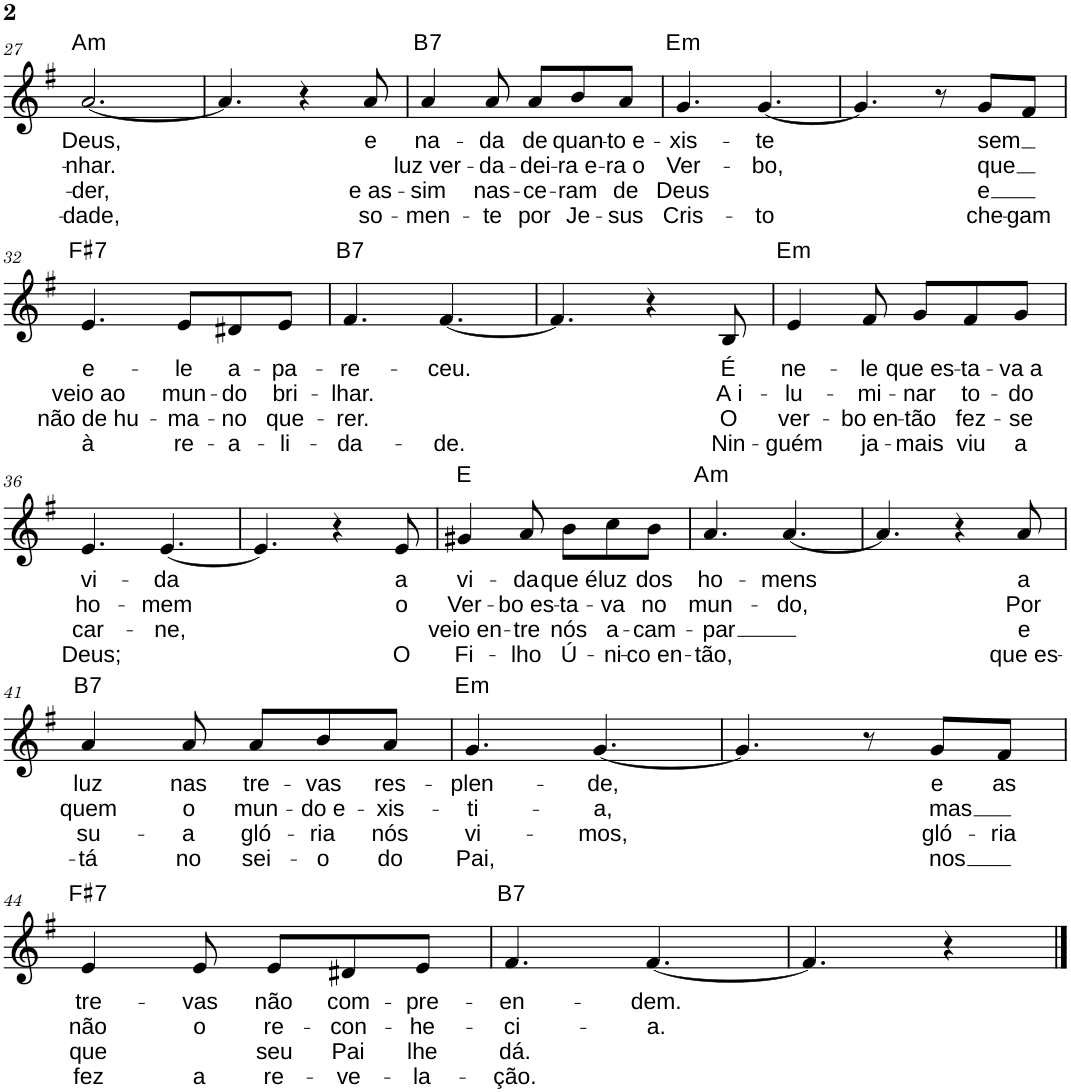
**kern	**text	**text	**text	**text	**harte
*part1	*part1	*part1	*part1	*part1	*part1
*staff1	*staff1	*staff1	*staff1	*staff1	*
*I"Piano	*	*	*	*	*
*I'Pno.	*	*	*	*	*
!!LO:PB:g=z
*clefG2	*	*	*	*	*
*k[f#]	*	*	*	*	*
*M6/8	*	*	*	*	*
=27	=27	=27	=27	=27	=27
!	!LO:LY:b	!LO:LY:b	!LO:LY:b	!LO:LY:b	!LO:H:kt=m
[2.a/	Deus,	-nhar.	-der,	-dade,	A:min
=28	=28	=28	=28	=28	=28
4.a/]	.	.	.	.	.
4r	.	.	.	.	.
!	!LO:LY:b	!	!LO:LY:b	!LO:LY:b	!
8a/	e	.	e as-	so-	.
=29	=29	=29	=29	=29	=29
!	!LO:LY:b	!LO:LY:b	!LO:LY:b	!LO:LY:b	!LO:H:kt=7
4a/	na-	luz ver-	-sim	-men-	B:7
!	!LO:LY:b	!LO:LY:b	!LO:LY:b	!LO:LY:b	!
8a/	-da	-da-	nas-	-te	.
!	!LO:LY:b	!LO:LY:b	!LO:LY:b	!LO:LY:b	!
8a/L	de	-dei-	-ce-	por	.
!	!LO:LY:b	!LO:LY:b	!LO:LY:b	!LO:LY:b	!
8b/	quan-	-ra e-	-ram	Je-	.
!	!LO:LY:b	!LO:LY:b	!LO:LY:b	!LO:LY:b	!
8a/J	-to e-	-ra o	de	-sus	.
=30	=30	=30	=30	=30	=30
!	!LO:LY:b	!LO:LY:b	!LO:LY:b	!LO:LY:b	!LO:H:kt=m
4.g/	-xis-	Ver-	Deus	Cris-	E:min
!	!LO:LY:b	!LO:LY:b	!	!LO:LY:b	!
[4.g/	-te	-bo,	.	-to	.
=31	=31	=31	=31	=31	=31
4.g/]	.	.	.	.	.
8r	.	.	.	.	.
!	!LO:LY:b	!LO:LY:b	!LO:LY:b	!LO:LY:b	!
8g/L	sem	que	e	che-	.
!	!	!	!	!LO:LY:b	!
8f#/J	.	.	.	-gam	.
!!LO:LB:g=z
=32	=32	=32	=32	=32	=32
!	!LO:LY:b	!LO:LY:b	!LO:LY:b	!LO:LY:b	!LO:H:kt=7
4.e/	e-	veio ao	não de hu-	à	F#:7
!	!LO:LY:b	!LO:LY:b	!LO:LY:b	!LO:LY:b	!
8e/L	-le	mun-	-ma-	re-	.
!	!LO:LY:b	!LO:LY:b	!LO:LY:b	!LO:LY:b	!
8d#X/	a-	-do	-no	-a-	.
!	!LO:LY:b	!LO:LY:b	!LO:LY:b	!LO:LY:b	!
8e/J	-pa-	bri-	que-	-li-	.
=33	=33	=33	=33	=33	=33
!	!LO:LY:b	!LO:LY:b	!LO:LY:b	!LO:LY:b	!LO:H:kt=7
4.f#/	-re-	-lhar.	-rer.	-da-	B:7
!	!LO:LY:b	!	!	!LO:LY:b	!
[4.f#/	-ceu.	.	.	-de.	.
=34	=34	=34	=34	=34	=34
4.f#/]	.	.	.	.	.
4r	.	.	.	.	.
!	!LO:LY:b	!LO:LY:b	!LO:LY:b	!LO:LY:b	!
8B/	É	A i-	O	Nin-	.
=35	=35	=35	=35	=35	=35
!	!LO:LY:b	!LO:LY:b	!LO:LY:b	!LO:LY:b	!LO:H:kt=m
4e/	ne-	-lu-	ver-	-guém	E:min
!	!LO:LY:b	!LO:LY:b	!LO:LY:b	!LO:LY:b	!
8f#/	-le	-mi-	-bo en-	ja-	.
!	!LO:LY:b	!LO:LY:b	!LO:LY:b	!LO:LY:b	!
8g/L	que es-	-nar	-tão	-mais	.
!	!LO:LY:b	!LO:LY:b	!LO:LY:b	!LO:LY:b	!
8f#/	-ta-	to-	fez-	viu	.
!	!LO:LY:b	!LO:LY:b	!LO:LY:b	!LO:LY:b	!
8g/J	-va a	-do	-se	a	.
!!LO:LB:g=z
=36	=36	=36	=36	=36	=36
!	!LO:LY:b	!LO:LY:b	!LO:LY:b	!LO:LY:b	!
4.e/	vi-	ho-	car-	Deus;	.
!	!LO:LY:b	!LO:LY:b	!LO:LY:b	!	!
[4.e/	-da	-mem	-ne,	.	.
=37	=37	=37	=37	=37	=37
4.e/]	.	.	.	.	.
4r	.	.	.	.	.
!	!LO:LY:b	!LO:LY:b	!	!LO:LY:b	!
8e/	a	o	.	O	.
=38	=38	=38	=38	=38	=38
!	!LO:LY:b	!LO:LY:b	!LO:LY:b	!LO:LY:b	!
4g#X/	vi-	Ver-	veio en-	Fi-	E:maj
!	!LO:LY:b	!LO:LY:b	!LO:LY:b	!LO:LY:b	!
8a/	-da	-bo es-	-tre	-lho	.
!	!LO:LY:b	!LO:LY:b	!LO:LY:b	!LO:LY:b	!
8b\L	que é	-ta-	nós	Ú-	.
!	!LO:LY:b	!LO:LY:b	!LO:LY:b	!LO:LY:b	!
8cc\	luz	-va	a-	-ni-	.
!	!LO:LY:b	!LO:LY:b	!LO:LY:b	!LO:LY:b	!
8b\J	dos	no	-cam-	-co en-	.
=39	=39	=39	=39	=39	=39
!	!LO:LY:b	!LO:LY:b	!LO:LY:b	!LO:LY:b	!LO:H:kt=m
4.a/	ho-	mun-	-par	-tão,	A:min
!	!LO:LY:b	!LO:LY:b	!	!	!
[4.a/	-mens	-do,	.	.	.
=40	=40	=40	=40	=40	=40
4.a/]	.	.	.	.	.
4r	.	.	.	.	.
!	!LO:LY:b	!LO:LY:b	!LO:LY:b	!LO:LY:b	!
8a/	a	Por	e	que es-	.
!!LO:LB:g=z
=41	=41	=41	=41	=41	=41
!	!LO:LY:b	!LO:LY:b	!LO:LY:b	!LO:LY:b	!LO:H:kt=7
4a/	luz	quem	su-	-tá	B:7
!	!LO:LY:b	!LO:LY:b	!LO:LY:b	!LO:LY:b	!
8a/	nas	o	-a	no	.
!	!LO:LY:b	!LO:LY:b	!LO:LY:b	!LO:LY:b	!
8a/L	tre-	mun-	gló-	sei-	.
!	!LO:LY:b	!LO:LY:b	!LO:LY:b	!LO:LY:b	!
8b/	-vas	-do e-	-ria	-o	.
!	!LO:LY:b	!LO:LY:b	!LO:LY:b	!LO:LY:b	!
8a/J	res-	-xis-	nós	do	.
=42	=42	=42	=42	=42	=42
!	!LO:LY:b	!LO:LY:b	!LO:LY:b	!LO:LY:b	!LO:H:kt=m
4.g/	-plen-	-ti-	vi-	Pai,	E:min
!	!LO:LY:b	!LO:LY:b	!LO:LY:b	!	!
[4.g/	-de,	-a,	-mos,	.	.
=43	=43	=43	=43	=43	=43
4.g/]	.	.	.	.	.
8r	.	.	.	.	.
!	!LO:LY:b	!LO:LY:b	!LO:LY:b	!LO:LY:b	!
8g/L	e	mas	gló-	nos	.
!	!LO:LY:b	!	!LO:LY:b	!	!
8f#/J	as	.	-ria	.	.
!!LO:LB:g=z
=44	=44	=44	=44	=44	=44
!	!LO:LY:b	!LO:LY:b	!LO:LY:b	!LO:LY:b	!LO:H:kt=7
4e/	tre-	não	que	fez	F#:7
!	!LO:LY:b	!LO:LY:b	!	!LO:LY:b	!
8e/	-vas	o	.	a	.
!	!LO:LY:b	!LO:LY:b	!LO:LY:b	!LO:LY:b	!
8e/L	não	re-	seu	re-	.
!	!LO:LY:b	!LO:LY:b	!LO:LY:b	!LO:LY:b	!
8d#X/	com-	-con-	Pai	-ve-	.
!	!LO:LY:b	!LO:LY:b	!LO:LY:b	!LO:LY:b	!
8e/J	-pre-	-he-	lhe	-la-	.
=45	=45	=45	=45	=45	=45
!	!LO:LY:b	!LO:LY:b	!LO:LY:b	!LO:LY:b	!LO:H:kt=7
4.f#/	-en-	-ci-	dá.	-ção.	B:7
!	!LO:LY:b	!LO:LY:b	!	!	!
[4.f#/	-dem.	-a.	.	.	.
=46	=46	=46	=46	=46	=46
4.f#/]	.	.	.	.	.
4r	.	.	.	.	.
==	==	==	==	==	==
*-	*-	*-	*-	*-	*-
